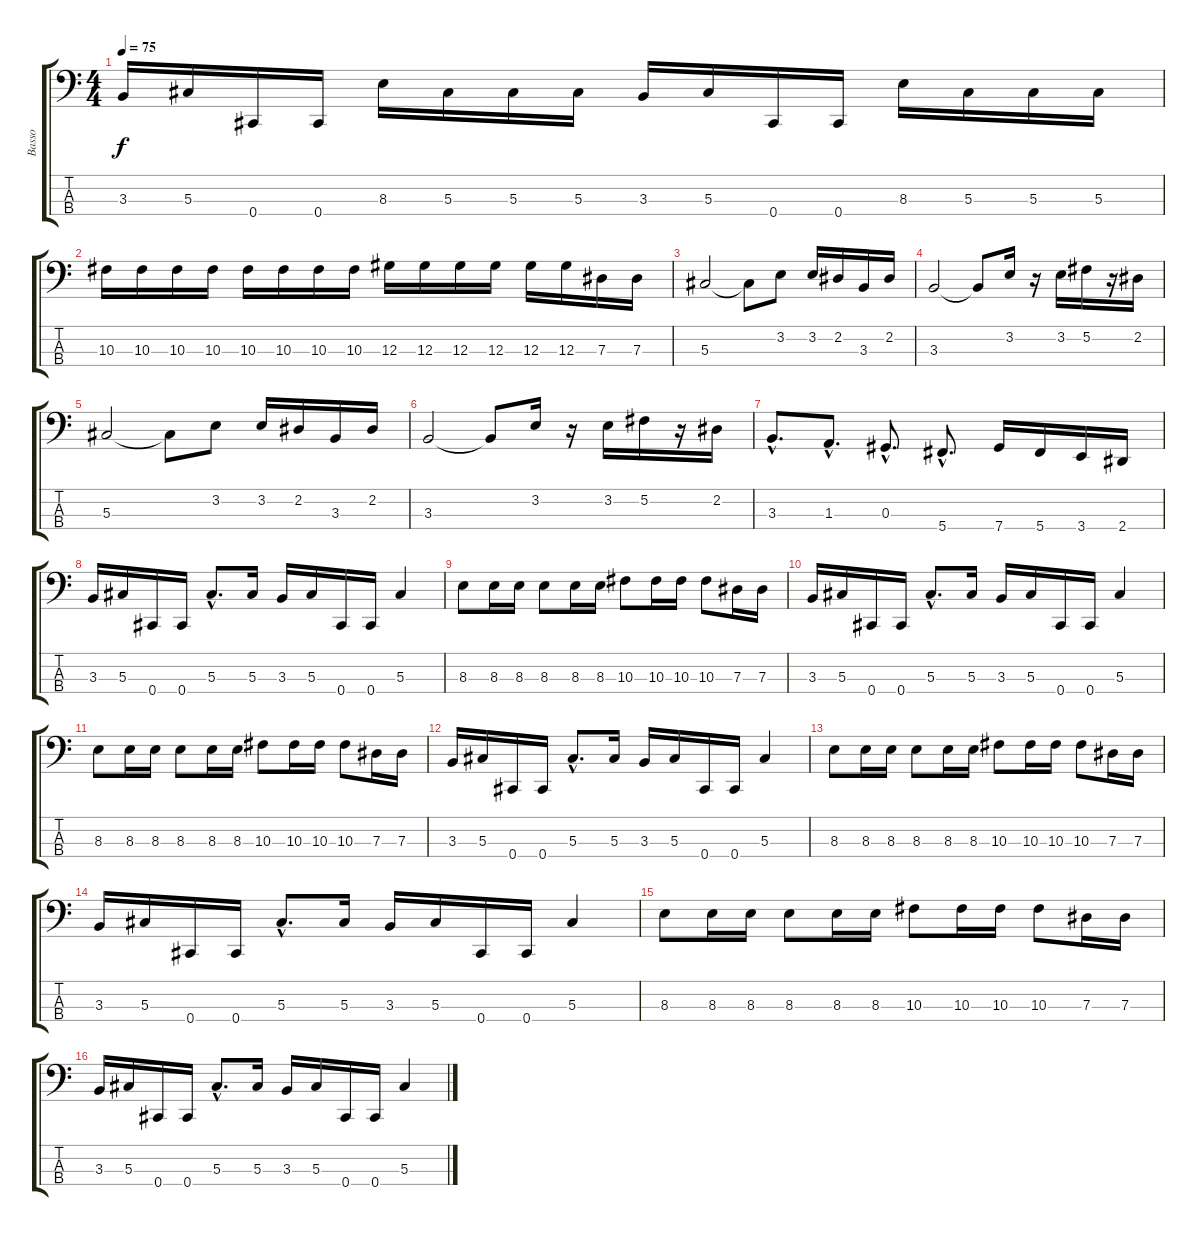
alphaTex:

\track ("Basso" "Basso") {instrument electricbassfinger}
\staff {score tabs}
\tuning (Gb2 Db2 Ab1 Db1) {hide}
\ts (4 4)
\tempo 75
\clef f4
\ks c
3.3.16{dy f} 5.3.16 0.4.16 0.4.16 8.3.16 5.3.16 5.3.16 5.3.16 3.3.16 5.3.16 0.4.16 0.4.16 8.3.16 5.3.16 5.3.16 5.3.16 |
10.3.16 10.3.16 10.3.16 10.3.16 10.3.16 10.3.16 10.3.16 10.3.16 12.3.16 12.3.16 12.3.16 12.3.16 12.3.16 12.3.16 7.3.16 7.3.16 |
5.3.2 5.3{t}.8 3.2.8 3.2.16 2.2.16 3.3.16 2.2.16 |
3.3.2 3.3{t}.8 3.2.16 r.16 3.2.16 5.2.16 r.16 2.2.16 |
5.3.2 5.3{t}.8 3.2.8 3.2.16 2.2.16 3.3.16 2.2.16 |
3.3.2 3.3{t}.8 3.2.16 r.16 3.2.16 5.2.16 r.16 2.2.16 |
3.3{hac}.8{d} 1.3{hac}.8{d} 0.3{hac}.8{d} 5.4{hac}.8{d} 7.4.16 5.4.16 3.4.16 2.4.16 |
3.3.16 5.3.16 0.4.16 0.4.16 5.3{hac}.8{d} 5.3.16 3.3.16 5.3.16 0.4.16 0.4.16 5.3.4 |
8.3.8 8.3.16 8.3.16 8.3.8 8.3.16 8.3.16 10.3.8 10.3.16 10.3.16 10.3.8 7.3.16 7.3.16 |
3.3.16 5.3.16 0.4.16 0.4.16 5.3{hac}.8{d} 5.3.16 3.3.16 5.3.16 0.4.16 0.4.16 5.3.4 |
8.3.8 8.3.16 8.3.16 8.3.8 8.3.16 8.3.16 10.3.8 10.3.16 10.3.16 10.3.8 7.3.16 7.3.16 |
3.3.16 5.3.16 0.4.16 0.4.16 5.3{hac}.8{d} 5.3.16 3.3.16 5.3.16 0.4.16 0.4.16 5.3.4 |
8.3.8 8.3.16 8.3.16 8.3.8 8.3.16 8.3.16 10.3.8 10.3.16 10.3.16 10.3.8 7.3.16 7.3.16 |
3.3.16 5.3.16 0.4.16 0.4.16 5.3{hac}.8{d} 5.3.16 3.3.16 5.3.16 0.4.16 0.4.16 5.3.4 |
8.3.8 8.3.16 8.3.16 8.3.8 8.3.16 8.3.16 10.3.8 10.3.16 10.3.16 10.3.8 7.3.16 7.3.16 |
3.3.16 5.3.16 0.4.16 0.4.16 5.3{hac}.8{d} 5.3.16 3.3.16 5.3.16 0.4.16 0.4.16 5.3.4
